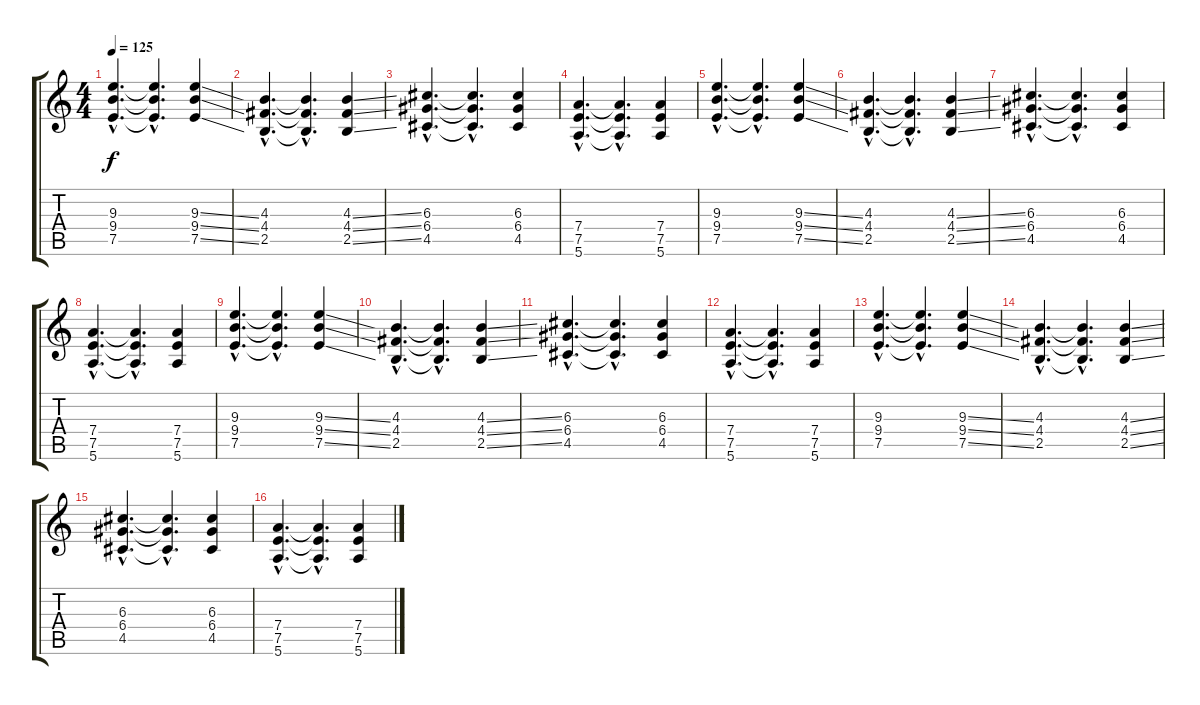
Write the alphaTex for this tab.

\track "" {instrument distortionguitar}
\staff {score tabs}
\tuning (E4 B3 G3 D3 A2 E2) {hide}
\ts (4 4)
\tempo 125
\clef g2
\ks c
(9.3{hac} 9.4{hac} 7.5{hac}).4{d dy f} (9.3{hac t} 9.4{hac t} 7.5{hac t}).4{d} (9.3{ss} 9.4{ss} 7.5{ss}).4 |
(4.3{hac} 4.4{hac} 2.5{hac}).4{d} (4.3{hac t} 4.4{hac t} 2.5{hac t}).4{d} (4.3{ss} 4.4{ss} 2.5{ss}).4 |
(6.3{hac} 6.4{hac} 4.5{hac}).4{d} (6.3{hac t} 6.4{hac t} 4.5{hac t}).4{d} (6.3 6.4 4.5).4 |
(7.4{hac} 7.5{hac} 5.6{hac}).4{d} (7.4{hac t} 7.5{hac t} 5.6{hac t}).4{d} (7.4 7.5 5.6).4 |
(9.3{hac} 9.4{hac} 7.5{hac}).4{d} (9.3{hac t} 9.4{hac t} 7.5{hac t}).4{d} (9.3{ss} 9.4{ss} 7.5{ss}).4 |
(4.3{hac} 4.4{hac} 2.5{hac}).4{d} (4.3{hac t} 4.4{hac t} 2.5{hac t}).4{d} (4.3{ss} 4.4{ss} 2.5{ss}).4 |
(6.3{hac} 6.4{hac} 4.5{hac}).4{d} (6.3{hac t} 6.4{hac t} 4.5{hac t}).4{d} (6.3 6.4 4.5).4 |
(7.4{hac} 7.5{hac} 5.6{hac}).4{d} (7.4{hac t} 7.5{hac t} 5.6{hac t}).4{d} (7.4 7.5 5.6).4 |
(9.3{hac} 9.4{hac} 7.5{hac}).4{d} (9.3{hac t} 9.4{hac t} 7.5{hac t}).4{d} (9.3{ss} 9.4{ss} 7.5{ss}).4 |
(4.3{hac} 4.4{hac} 2.5{hac}).4{d} (4.3{hac t} 4.4{hac t} 2.5{hac t}).4{d} (4.3{ss} 4.4{ss} 2.5{ss}).4 |
(6.3{hac} 6.4{hac} 4.5{hac}).4{d} (6.3{hac t} 6.4{hac t} 4.5{hac t}).4{d} (6.3 6.4 4.5).4 |
(7.4{hac} 7.5{hac} 5.6{hac}).4{d} (7.4{hac t} 7.5{hac t} 5.6{hac t}).4{d} (7.4 7.5 5.6).4 |
(9.3{hac} 9.4{hac} 7.5{hac}).4{d} (9.3{hac t} 9.4{hac t} 7.5{hac t}).4{d} (9.3{ss} 9.4{ss} 7.5{ss}).4 |
(4.3{hac} 4.4{hac} 2.5{hac}).4{d} (4.3{hac t} 4.4{hac t} 2.5{hac t}).4{d} (4.3{ss} 4.4{ss} 2.5{ss}).4 |
(6.3{hac} 6.4{hac} 4.5{hac}).4{d} (6.3{hac t} 6.4{hac t} 4.5{hac t}).4{d} (6.3 6.4 4.5).4 |
(7.4{hac} 7.5{hac} 5.6{hac}).4{d} (7.4{hac t} 7.5{hac t} 5.6{hac t}).4{d} (7.4 7.5 5.6).4
